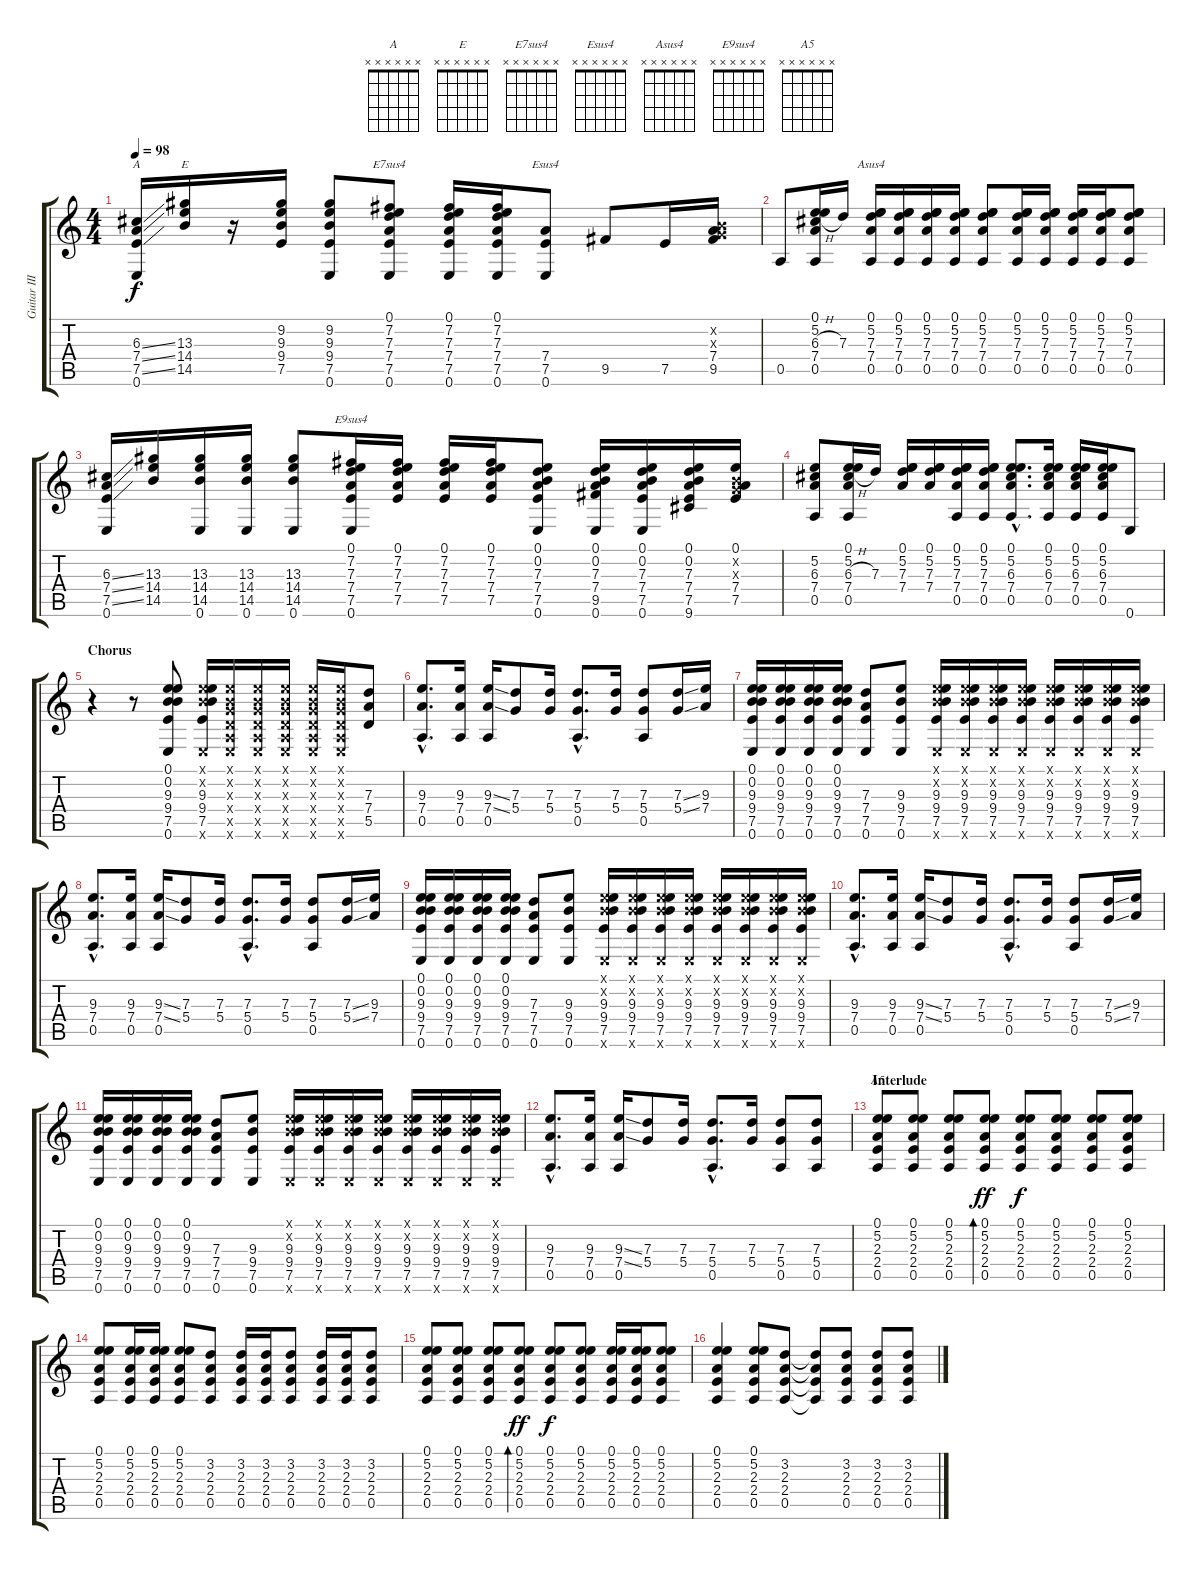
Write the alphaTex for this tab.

\track ("Guitar III" "Guitar III") {instrument acousticguitarsteel}
\staff {score tabs}
\tuning (E4 B3 G3 D3 A2 E2) {hide}
\chord ("A" x x x x x x) {firstfret 0}
\chord ("E" x x x x x x) {firstfret 0}
\chord ("E7sus4" x x x x x x) {firstfret 0}
\chord ("Esus4" x x x x x x) {firstfret 0}
\chord ("Asus4" x x x x x x) {firstfret 0}
\chord ("E9sus4" x x x x x x) {firstfret 0}
\chord ("A5" x x x x x x) {firstfret 0}
\ts (4 4)
\tempo 98
\clef g2
\ks c
(6.3{ss} 7.4{ss} 7.5{ss} 0.6).16{ch "A" dy f} (13.3 14.4 14.5).16{ch "E"} r.16 (9.2 9.3 9.4 7.5).16 (9.2 9.3 9.4 7.5 0.6).8 (0.1 7.2 7.3 7.4 7.5 0.6).8{ch "E7sus4"} (0.1 7.2 7.3 7.4 7.5 0.6).16 (0.1 7.2 7.3 7.4 7.5 0.6).16 (7.4 7.5 0.6).8{ch "Esus4"} 9.5.8 7.5.16 (0.2{x} 0.3{x} 7.4 9.5).16 |
0.5.8 (0.1 5.2 6.3{h} 7.4 0.5).16 7.3.16 (0.1 5.2 7.3 7.4 0.5).16{ch "Asus4"} (0.1 5.2 7.3 7.4 0.5).16 (0.1 5.2 7.3 7.4 0.5).16 (0.1 5.2 7.3 7.4 0.5).16 (0.1 5.2 7.3 7.4 0.5).8 (0.1 5.2 7.3 7.4 0.5).16 (0.1 5.2 7.3 7.4 0.5).16 (0.1 5.2 7.3 7.4 0.5).16 (0.1 5.2 7.3 7.4 0.5).16 (0.1 5.2 7.3 7.4 0.5).8 |
(6.3{ss} 7.4{ss} 7.5{ss} 0.6).16 (13.3 14.4 14.5).16 (13.3 14.4 14.5 0.6).16 (13.3 14.4 14.5 0.6).16 (13.3 14.4 14.5 0.6).8 (0.1 7.2 7.3 7.4 7.5 0.6).16{ch "E9sus4"} (0.1 7.2 7.3 7.4 7.5).16 (0.1 7.2 7.3 7.4 7.5).16 (0.1 7.2 7.3 7.4 7.5).16 (0.1 0.2 7.3 7.4 7.5 0.6).8 (0.1 0.2 7.3 7.4 9.5 0.6).16 (0.1 0.2 7.3 7.4 7.5 0.6).16 (0.1 0.2 7.3 7.4 7.5 9.6).16 (0.1 0.2{x} 0.3{x} 7.4 7.5).16 |
(5.2 6.3 7.4 0.5).8 (0.1 5.2 6.3{h} 7.4 0.5).16 7.3.16 (0.1 5.2 7.3 7.4).16 (0.1 5.2 7.3 7.4).16 (0.1 5.2 7.3 7.4 0.5).16 (0.1 5.2 7.3 7.4 0.5).16 (0.1{hac} 5.2{hac} 6.3{hac} 7.4{hac} 0.5{hac}).8{d} (0.1 5.2 6.3 7.4 0.5).16 (0.1 5.2 6.3 7.4 0.5).16 (0.1 5.2 6.3 7.4 0.5).16 0.6.8 |
\section ("" "Chorus")
r.4 r.8 (0.1 0.2 9.3 9.4 7.5 0.6).8 (0.1{x} 0.2{x} 9.3 9.4 7.5 0.6{x}).16 (0.1{x} 0.2{x} 0.3{x} 0.4{x} 0.5{x} 0.6{x}).16 (0.1{x} 0.2{x} 0.3{x} 0.4{x} 0.5{x} 0.6{x}).16 (0.1{x} 0.2{x} 0.3{x} 0.4{x} 0.5{x} 0.6{x}).16 (0.1{x} 0.2{x} 0.3{x} 0.4{x} 0.5{x} 0.6{x}).16 (0.1{x} 0.2{x} 0.3{x} 0.4{x} 0.5{x} 0.6{x}).16 (7.3 7.4 5.5).8 |
(9.3{hac} 7.4{hac} 0.5{hac}).8{d} (9.3 7.4 0.5).16 (9.3{ss} 7.4{ss} 0.5).16 (7.3 5.4).8 (7.3 5.4).16 (7.3{hac} 5.4{hac} 0.5).8{d} (7.3 5.4).16 (7.3 5.4 0.5).8 (7.3{ss} 5.4{ss}).16 (9.3 7.4).16 |
(0.1 0.2 9.3 9.4 7.5 0.6).16 (0.1 0.2 9.3 9.4 7.5 0.6).16 (0.1 0.2 9.3 9.4 7.5 0.6).16 (0.1 0.2 9.3 9.4 7.5 0.6).16 (7.3 7.4 7.5 0.6).8 (9.3 9.4 7.5 0.6).8 (0.1{x} 0.2{x} 9.3 9.4 7.5 0.6{x}).16 (0.1{x} 0.2{x} 9.3 9.4 7.5 0.6{x}).16 (0.1{x} 0.2{x} 9.3 9.4 7.5 0.6{x}).16 (0.1{x} 0.2{x} 9.3 9.4 7.5 0.6{x}).16 (0.1{x} 0.2{x} 9.3 9.4 7.5 0.6{x}).16 (0.1{x} 0.2{x} 9.3 9.4 7.5 0.6{x}).16 (0.1{x} 0.2{x} 9.3 9.4 7.5 0.6{x}).16 (0.1{x} 0.2{x} 9.3 9.4 7.5 0.6{x}).16 |
(9.3{hac} 7.4{hac} 0.5{hac}).8{d} (9.3 7.4 0.5).16 (9.3{ss} 7.4{ss} 0.5).16 (7.3 5.4).8 (7.3 5.4).16 (7.3{hac} 5.4{hac} 0.5).8{d} (7.3 5.4).16 (7.3 5.4 0.5).8 (7.3{ss} 5.4{ss}).16 (9.3 7.4).16 |
(0.1 0.2 9.3 9.4 7.5 0.6).16 (0.1 0.2 9.3 9.4 7.5 0.6).16 (0.1 0.2 9.3 9.4 7.5 0.6).16 (0.1 0.2 9.3 9.4 7.5 0.6).16 (7.3 7.4 7.5 0.6).8 (9.3 9.4 7.5 0.6).8 (0.1{x} 0.2{x} 9.3 9.4 7.5 0.6{x}).16 (0.1{x} 0.2{x} 9.3 9.4 7.5 0.6{x}).16 (0.1{x} 0.2{x} 9.3 9.4 7.5 0.6{x}).16 (0.1{x} 0.2{x} 9.3 9.4 7.5 0.6{x}).16 (0.1{x} 0.2{x} 9.3 9.4 7.5 0.6{x}).16 (0.1{x} 0.2{x} 9.3 9.4 7.5 0.6{x}).16 (0.1{x} 0.2{x} 9.3 9.4 7.5 0.6{x}).16 (0.1{x} 0.2{x} 9.3 9.4 7.5 0.6{x}).16 |
(9.3{hac} 7.4{hac} 0.5{hac}).8{d} (9.3 7.4 0.5).16 (9.3{ss} 7.4{ss} 0.5).16 (7.3 5.4).8 (7.3 5.4).16 (7.3{hac} 5.4{hac} 0.5).8{d} (7.3 5.4).16 (7.3 5.4 0.5).8 (7.3{ss} 5.4{ss}).16 (9.3 7.4).16 |
(0.1 0.2 9.3 9.4 7.5 0.6).16 (0.1 0.2 9.3 9.4 7.5 0.6).16 (0.1 0.2 9.3 9.4 7.5 0.6).16 (0.1 0.2 9.3 9.4 7.5 0.6).16 (7.3 7.4 7.5 0.6).8 (9.3 9.4 7.5 0.6).8 (0.1{x} 0.2{x} 9.3 9.4 7.5 0.6{x}).16 (0.1{x} 0.2{x} 9.3 9.4 7.5 0.6{x}).16 (0.1{x} 0.2{x} 9.3 9.4 7.5 0.6{x}).16 (0.1{x} 0.2{x} 9.3 9.4 7.5 0.6{x}).16 (0.1{x} 0.2{x} 9.3 9.4 7.5 0.6{x}).16 (0.1{x} 0.2{x} 9.3 9.4 7.5 0.6{x}).16 (0.1{x} 0.2{x} 9.3 9.4 7.5 0.6{x}).16 (0.1{x} 0.2{x} 9.3 9.4 7.5 0.6{x}).16 |
(9.3{hac} 7.4{hac} 0.5{hac}).8{d} (9.3 7.4 0.5).16 (9.3{ss} 7.4{ss} 0.5).16 (7.3 5.4).8 (7.3 5.4).16 (7.3{hac} 5.4{hac} 0.5).8{d} (7.3 5.4).16 (7.3 5.4 0.5).8 (7.3 5.4 0.5).8 |
\section ("" "Interlude")
(0.1 5.2 2.3 2.4 0.5).8{ch "A5"} (0.1 5.2 2.3 2.4 0.5).8 (0.1 5.2 2.3 2.4 0.5).8 (0.1 5.2 2.3 2.4 0.5).8{bd 240 dy ff} (0.1 5.2 2.3 2.4 0.5).8{dy f} (0.1 5.2 2.3 2.4 0.5).8 (0.1 5.2 2.3 2.4 0.5).8 (0.1 5.2 2.3 2.4 0.5).8 |
(0.1 5.2 2.3 2.4 0.5).8 (0.1 5.2 2.3 2.4 0.5).16 (0.1 5.2 2.3 2.4 0.5).16 (0.1 5.2 2.3 2.4 0.5).8 (3.2 2.3 2.4 0.5).8 (3.2 2.3 2.4 0.5).16 (3.2 2.3 2.4 0.5).16 (3.2 2.3 2.4 0.5).8 (3.2 2.3 2.4 0.5).16 (3.2 2.3 2.4 0.5).16 (3.2 2.3 2.4 0.5).8 |
(0.1 5.2 2.3 2.4 0.5).8 (0.1 5.2 2.3 2.4 0.5).8 (0.1 5.2 2.3 2.4 0.5).8 (0.1 5.2 2.3 2.4 0.5).8{bd 240 dy ff} (0.1 5.2 2.3 2.4 0.5).8{dy f} (0.1 5.2 2.3 2.4 0.5).8 (0.1 5.2 2.3 2.4 0.5).16 (0.1 5.2 2.3 2.4 0.5).16 (0.1 5.2 2.3 2.4 0.5).8 |
(0.1 5.2 2.3 2.4 0.5).4 (0.1 5.2 2.3 2.4 0.5).8 (3.2 2.3 2.4 0.5).8 (3.2{t} 2.3{t} 2.4{t} 0.5{t}).8 (3.2 2.3 2.4 0.5).8 (3.2 2.3 2.4 0.5).8 (3.2 2.3 2.4 0.5).8
